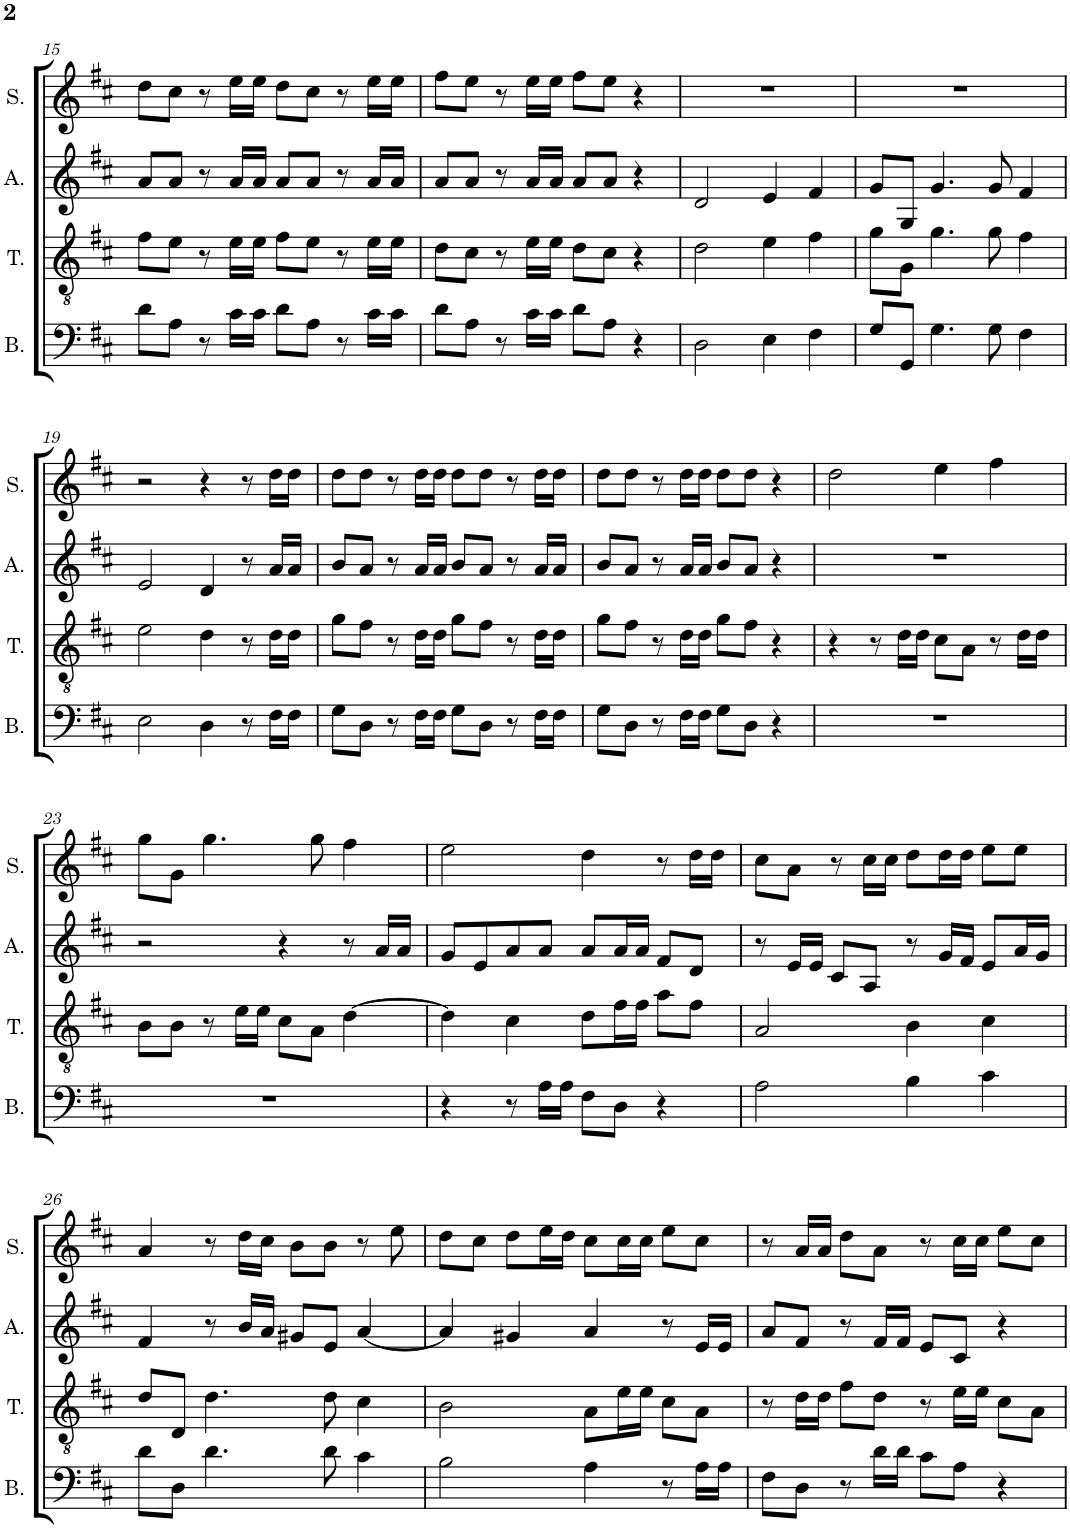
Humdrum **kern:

**kern	**kern	**kern	**kern
*part4	*part3	*part2	*part1
*staff4	*staff3	*staff2	*staff1
*I"Bass	*I"Tenor	*I"Alto	*I"Soprano
*I'B.	*I'T.	*I'A.	*I'S.
!!LO:PB:g=z
*clefF4	*clefGv2	*clefG2	*clefG2
*k[f#c#]	*k[f#c#]	*k[f#c#]	*k[f#c#]
*M4/4	*M4/4	*M4/4	*M4/4
=15	=15	=15	=15
8d\L	8f#\L	8a/L	8dd\L
8A\J	8e\J	8a/J	8cc#\J
8r	8r	8r	8r
16c#\LL	16e\LL	16a/LL	16ee\LL
16c#\JJ	16e\JJ	16a/JJ	16ee\JJ
8d\L	8f#\L	8a/L	8dd\L
8A\J	8e\J	8a/J	8cc#\J
8r	8r	8r	8r
16c#\LL	16e\LL	16a/LL	16ee\LL
16c#\JJ	16e\JJ	16a/JJ	16ee\JJ
=16	=16	=16	=16
8d\L	8d\L	8a/L	8ff#\L
8A\J	8c#\J	8a/J	8ee\J
8r	8r	8r	8r
16c#\LL	16e\LL	16a/LL	16ee\LL
16c#\JJ	16e\JJ	16a/JJ	16ee\JJ
8d\L	8d\L	8a/L	8ff#\L
8A\J	8c#\J	8a/J	8ee\J
4r	4r	4r	4r
=17	=17	=17	=17
2D\	2d\	2d/	1r
4E\	4e\	4e/	.
4F#\	4f#\	4f#/	.
=18	=18	=18	=18
8G/L	8g\L	8g/L	1r
8GG/J	8G\J	8G/J	.
4.G\	4.g\	4.g/	.
8G\	8g\	8g/	.
4F#\	4f#\	4f#/	.
!!LO:LB:g=z
=19	=19	=19	=19
2E\	2e\	2e/	2r
4D\	4d\	4d/	4r
8r	8r	8r	8r
16F#\LL	16d\LL	16a/LL	16dd\LL
16F#\JJ	16d\JJ	16a/JJ	16dd\JJ
=20	=20	=20	=20
8G\L	8g\L	8b/L	8dd\L
8D\J	8f#\J	8a/J	8dd\J
8r	8r	8r	8r
16F#\LL	16d\LL	16a/LL	16dd\LL
16F#\JJ	16d\JJ	16a/JJ	16dd\JJ
8G\L	8g\L	8b/L	8dd\L
8D\J	8f#\J	8a/J	8dd\J
8r	8r	8r	8r
16F#\LL	16d\LL	16a/LL	16dd\LL
16F#\JJ	16d\JJ	16a/JJ	16dd\JJ
=21	=21	=21	=21
8G\L	8g\L	8b/L	8dd\L
8D\J	8f#\J	8a/J	8dd\J
8r	8r	8r	8r
16F#\LL	16d\LL	16a/LL	16dd\LL
16F#\JJ	16d\JJ	16a/JJ	16dd\JJ
8G\L	8g\L	8b/L	8dd\L
8D\J	8f#\J	8a/J	8dd\J
4r	4r	4r	4r
=22	=22	=22	=22
1r	4r	1r	2dd\
.	8r	.	.
.	16d\LL	.	.
.	16d\JJ	.	.
.	8c#\L	.	4ee\
.	8A\J	.	.
.	8r	.	4ff#\
.	16d\LL	.	.
.	16d\JJ	.	.
!!LO:LB:g=z
=23	=23	=23	=23
1r	8B\L	2r	8gg\L
.	8B\J	.	8g\J
.	8r	.	4.gg\
.	16e\LL	.	.
.	16e\JJ	.	.
.	8c#\L	4r	.
.	8A\J	.	8gg\
.	[4d\	8r	4ff#\
.	.	16a/LL	.
.	.	16a/JJ	.
=24	=24	=24	=24
4r	4d\]	8g/L	2ee\
.	.	8e/	.
8r	4c#\	8a/	.
16A\LL	.	8a/J	.
16A\JJ	.	.	.
8F#\L	8d\L	8a/L	4dd\
8D\J	16f#\L	16a/L	.
.	16f#\JJ	16a/JJ	.
4r	8a\L	8f#/L	8r
.	8f#\J	8d/J	16dd\LL
.	.	.	16dd\JJ
=25	=25	=25	=25
2A\	2A/	8r	8cc#\L
.	.	16e/LL	8a\J
.	.	16e/JJ	.
.	.	8c#/L	8r
.	.	8A/J	16cc#\LL
.	.	.	16cc#\JJ
4B\	4B\	8r	8dd\L
.	.	16g/LL	16dd\L
.	.	16f#/JJ	16dd\JJ
4c#\	4c#\	8e/L	8ee\L
.	.	16a/L	8ee\J
.	.	16g/JJ	.
!!LO:LB:g=z
=26	=26	=26	=26
8d\L	8d/L	4f#/	4a/
8D\J	8D/J	.	.
4.d\	4.d\	8r	8r
.	.	16b/LL	16dd\LL
.	.	16a/JJ	16cc#\JJ
.	.	8g#X/L	8b\L
8d\	8d\	8e/J	8b\J
4c#\	4c#\	[4a/	8r
.	.	.	8ee\
=27	=27	=27	=27
2B\	2B\	4a/]	8dd\L
.	.	.	8cc#\J
.	.	4g#X/	8dd\L
.	.	.	16ee\L
.	.	.	16dd\JJ
4A\	8A\L	4a/	8cc#\L
.	16e\L	.	16cc#\L
.	16e\JJ	.	16cc#\JJ
8r	8c#\L	8r	8ee\L
16A\LL	8A\J	16e/LL	8cc#\J
16A\JJ	.	16e/JJ	.
=28	=28	=28	=28
8F#\L	8r	8a/L	8r
8D\J	16d\LL	8f#/J	16a/LL
.	16d\JJ	.	16a/JJ
8r	8f#\L	8r	8dd\L
16d\LL	8d\J	16f#/LL	8a\J
16d\JJ	.	16f#/JJ	.
8c#\L	8r	8e/L	8r
8A\J	16e\LL	8c#/J	16cc#\LL
.	16e\JJ	.	16cc#\JJ
4r	8c#\L	4r	8ee\L
.	8A\J	.	8cc#\J
=	=	=	=
*-	*-	*-	*-
